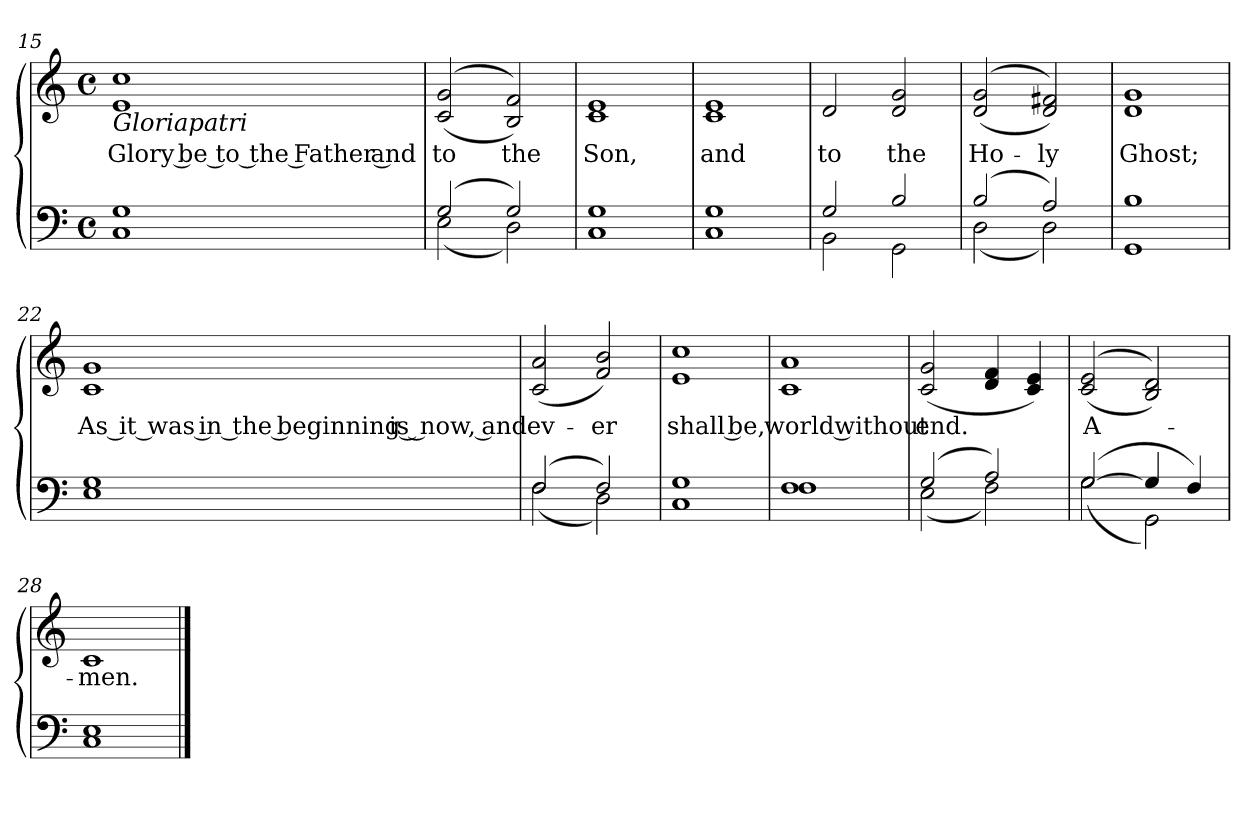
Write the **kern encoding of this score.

**kern	**kern	**text
*part2	*part1	*part1
*staff2	*staff1	*staff1
!!LO:LB:g=z
*clefF4	*clefG2	*
*k[]	*k[]	*
*M4/4	*M4/4	*
*met(c)	*met(c)	*
=15	=15	=15
*^	*	*
!	!	!LO:TX:b:i:t=Gloriapatri	!
!	!	!	!LO:LY:b
1G	1C	1e 1cc	Glory be to the Father and
=16	=16	=16	=16
!	!	!	!LO:LY:b
(>2G/	(<2E\	(<(>2c/ 2g/	to
!	!	!	!LO:LY:b
2G/)	2D\)	2B/ 2f/))	the
=17	=17	=17	=17
!	!	!	!LO:LY:b
1G	1C	1c 1e	Son,
=18	=18	=18	=18
!	!	!	!LO:LY:b
1G	1C	1c 1e	and
=19	=19	=19	=19
!	!	!	!LO:LY:b
2G/	2BB\	2d/	to
!	!	!	!LO:LY:b
2B/	2GG\	2d/ 2g/	the
=20	=20	=20	=20
!	!	!	!LO:LY:b
(>2B/	(<2D\	(<(>2d/ 2g/	Ho-
!	!	!	!LO:LY:b
2A/)	2D\)	2d/ 2f#X/))	-ly
=21	=21	=21	=21
!	!	!	!LO:LY:b
1B	1GG	1d 1g	Ghost;
!!LO:LB:g=z
=22	=22	=22	=22
!	!	!	!LO:LY:b
1G	1E	1c 1g	As it was in the beginning is now, and
=23	=23	=23	=23
!	!	!	!LO:LY:b
(>2F/	(<2F\	(>2c/ 2a/	ev-
!	!	!	!LO:LY:b
2F/)	2D\)	2f/ 2b/)	-er
=24	=24	=24	=24
!	!	!	!LO:LY:b
1G	1C	1e 1cc	shall be,
=25	=25	=25	=25
!	!	!	!LO:LY:b
1F	1F	1c 1a	world without
=26	=26	=26	=26
!	!	!	!LO:LY:b
(>2G/	(<2E\	(>2c/ 2g/	end.
2A/)	2F\)	4d/ 4f/	.
.	.	4c/ 4e/)	.
=27	=27	=27	=27
!	!	!	!LO:LY:b
(>[2G/	(<2G\	(>(<2c/ 2e/	A-
4G/]	2GG\)	2B/ 2d/))	.
4F/)	.	.	.
=28	=28	=28	=28
!	!	!	!LO:LY:b
1E	1C	1c	-men.
*v	*v	*	*
==	==	==
*-	*-	*-
